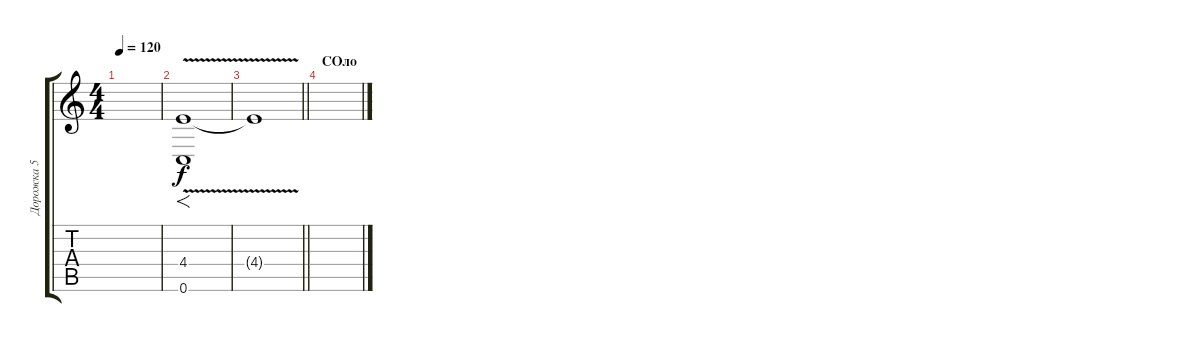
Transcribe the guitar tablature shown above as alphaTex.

\track ("Дорожка 5" "Дорожка 5") {instrument distortionguitar}
\staff {score tabs}
\tuning (D4 A3 F3 C3 G2 C2) {hide}
\ts (4 4)
\tempo 120
\clef g2
\ks c
|
(4.4{v} 0.6).1{f} |
\barLineRight lightlight
4.4{t}.1 |
\section ("" "СОло")
